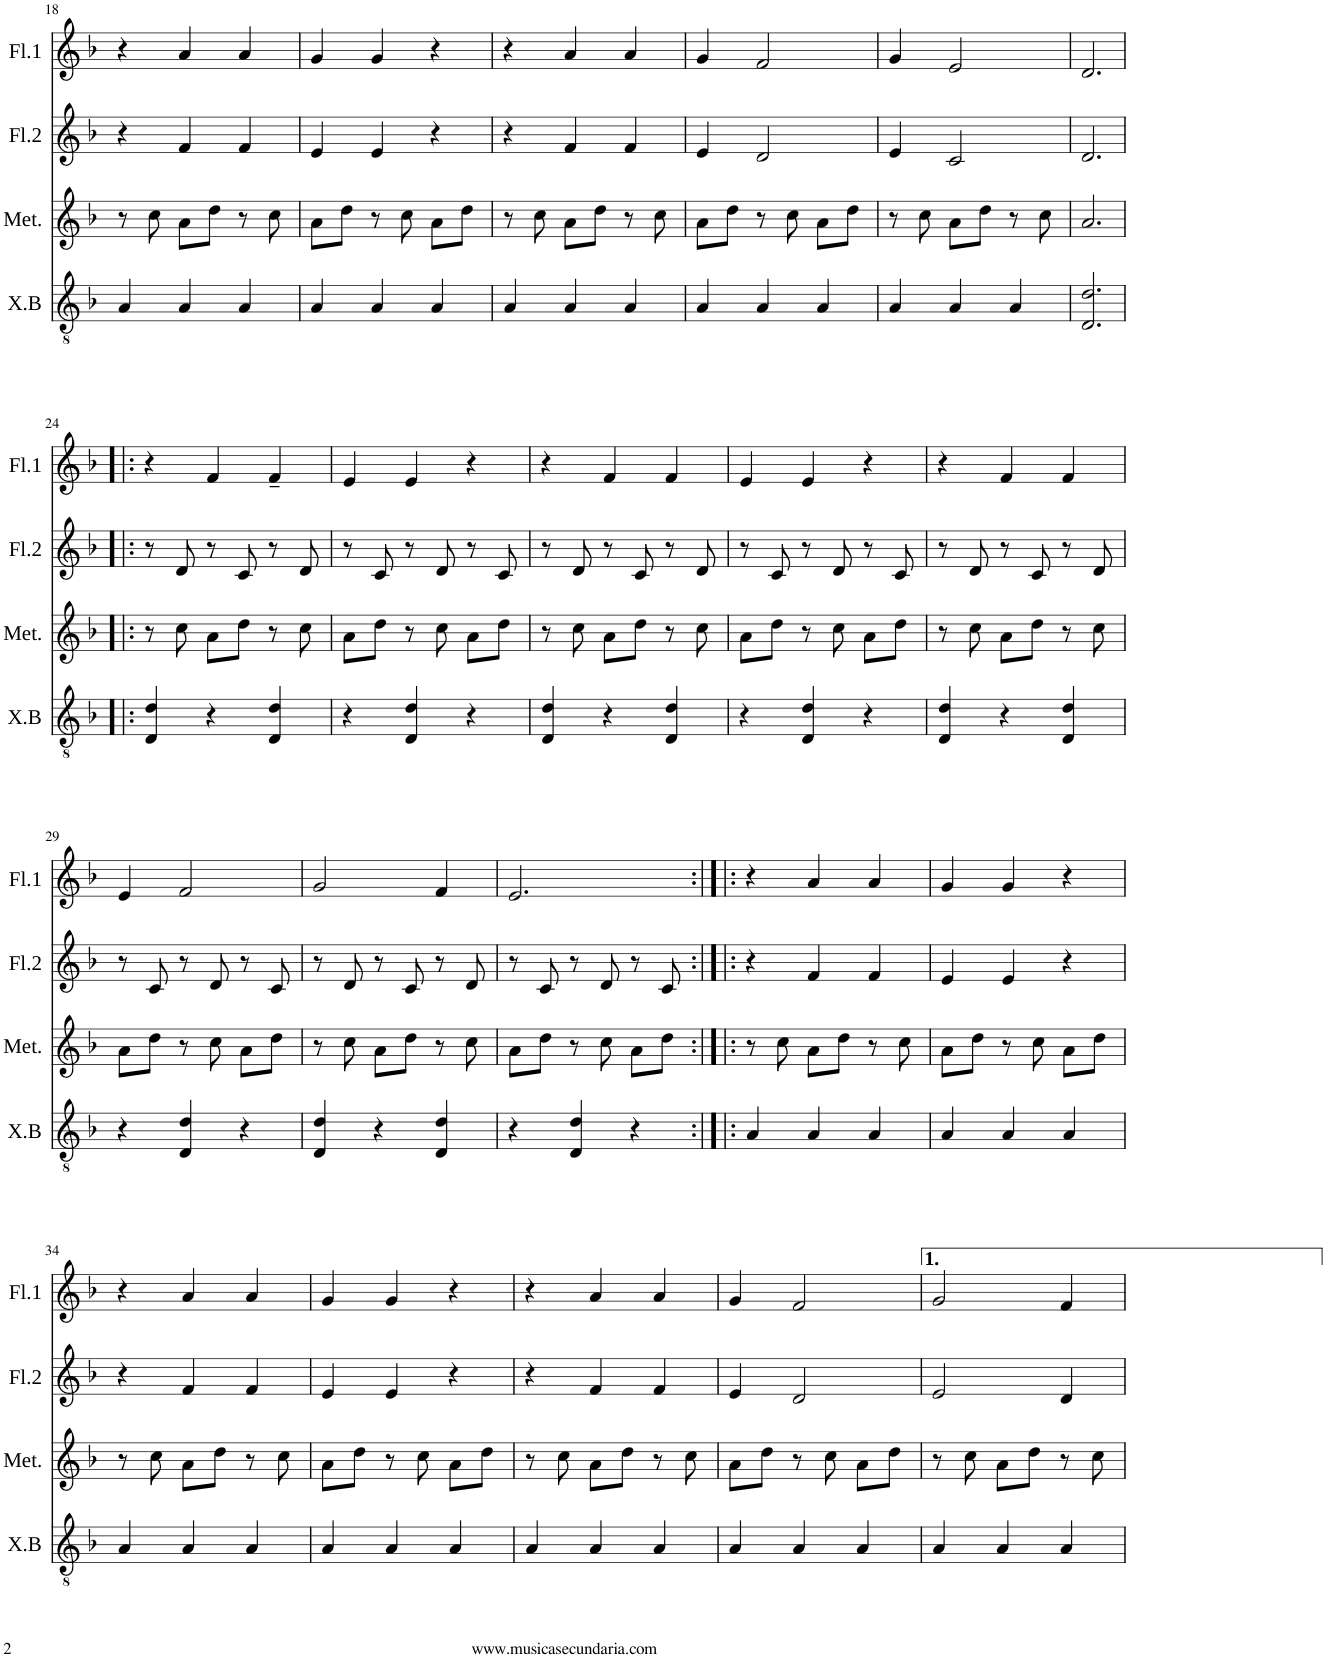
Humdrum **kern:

**kern	**kern	**kern	**kern
*part4	*part3	*part2	*part1
*staff4	*staff3	*staff2	*staff1
*I"Xil Bajo	*I"Metal/Fl.3	*I"Flauta 2	*I"Flauta 1
*I'X.B	*I'Met.	*I'Fl.2	*I'Fl.1
!!LO:PB:g=z
*clefGv2	*clefG2	*clefG2	*clefG2
*k[b-]	*k[b-]	*k[b-]	*k[b-]
*M3/4	*M3/4	*M3/4	*M3/4
=18	=18	=18	=18
4A/	8r	4r	4r
.	8cc\	.	.
4A/	8a\L	4f/	4a/
.	8dd\J	.	.
4A/	8r	4f/	4a/
.	8cc\	.	.
=19	=19	=19	=19
4A/	8a\L	4e/	4g/
.	8dd\J	.	.
4A/	8r	4e/	4g/
.	8cc\	.	.
4A/	8a\L	4r	4r
.	8dd\J	.	.
=20	=20	=20	=20
4A/	8r	4r	4r
.	8cc\	.	.
4A/	8a\L	4f/	4a/
.	8dd\J	.	.
4A/	8r	4f/	4a/
.	8cc\	.	.
=21	=21	=21	=21
4A/	8a\L	4e/	4g/
.	8dd\J	.	.
4A/	8r	2d/	2f/
.	8cc\	.	.
4A/	8a\L	.	.
.	8dd\J	.	.
=22	=22	=22	=22
4A/	8r	4e/	4g/
.	8cc\	.	.
4A/	8a\L	2c/	2e/
.	8dd\J	.	.
4A/	8r	.	.
.	8cc\	.	.
=23	=23	=23	=23
2.D/ 2.d/	2.a/	2.d/	2.d/
!!LO:LB:g=z
=24!|:	=24!|:	=24!|:	=24!|:
4D/ 4d/	8r	8r	4r
.	8cc\	8d/	.
4r	8a\L	8r	4f/
.	8dd\J	8c/	.
4D/ 4d/	8r	8r	4f~/
.	8cc\	8d/	.
=25	=25	=25	=25
4r	8a\L	8r	4e/
.	8dd\J	8c/	.
4D/ 4d/	8r	8r	4e/
.	8cc\	8d/	.
4r	8a\L	8r	4r
.	8dd\J	8c/	.
=26	=26	=26	=26
4D/ 4d/	8r	8r	4r
.	8cc\	8d/	.
4r	8a\L	8r	4f/
.	8dd\J	8c/	.
4D/ 4d/	8r	8r	4f/
.	8cc\	8d/	.
=27	=27	=27	=27
4r	8a\L	8r	4e/
.	8dd\J	8c/	.
4D/ 4d/	8r	8r	4e/
.	8cc\	8d/	.
4r	8a\L	8r	4r
.	8dd\J	8c/	.
=28	=28	=28	=28
4D/ 4d/	8r	8r	4r
.	8cc\	8d/	.
4r	8a\L	8r	4f/
.	8dd\J	8c/	.
4D/ 4d/	8r	8r	4f/
.	8cc\	8d/	.
!!LO:LB:g=z
=29	=29	=29	=29
4r	8a\L	8r	4e/
.	8dd\J	8c/	.
4D/ 4d/	8r	8r	2f/
.	8cc\	8d/	.
4r	8a\L	8r	.
.	8dd\J	8c/	.
=30	=30	=30	=30
4D/ 4d/	8r	8r	2g/
.	8cc\	8d/	.
4r	8a\L	8r	.
.	8dd\J	8c/	.
4D/ 4d/	8r	8r	4f/
.	8cc\	8d/	.
=31	=31	=31	=31
4r	8a\L	8r	2.e/
.	8dd\J	8c/	.
4D/ 4d/	8r	8r	.
.	8cc\	8d/	.
4r	8a\L	8r	.
.	8dd\J	8c/	.
=32:|!|:	=32:|!|:	=32:|!|:	=32:|!|:
4A/	8r	4r	4r
.	8cc\	.	.
4A/	8a\L	4f/	4a/
.	8dd\J	.	.
4A/	8r	4f/	4a/
.	8cc\	.	.
=33	=33	=33	=33
4A/	8a\L	4e/	4g/
.	8dd\J	.	.
4A/	8r	4e/	4g/
.	8cc\	.	.
4A/	8a\L	4r	4r
.	8dd\J	.	.
!!LO:LB:g=z
=34	=34	=34	=34
4A/	8r	4r	4r
.	8cc\	.	.
4A/	8a\L	4f/	4a/
.	8dd\J	.	.
4A/	8r	4f/	4a/
.	8cc\	.	.
=35	=35	=35	=35
4A/	8a\L	4e/	4g/
.	8dd\J	.	.
4A/	8r	4e/	4g/
.	8cc\	.	.
4A/	8a\L	4r	4r
.	8dd\J	.	.
=36	=36	=36	=36
4A/	8r	4r	4r
.	8cc\	.	.
4A/	8a\L	4f/	4a/
.	8dd\J	.	.
4A/	8r	4f/	4a/
.	8cc\	.	.
=37	=37	=37	=37
4A/	8a\L	4e/	4g/
.	8dd\J	.	.
4A/	8r	2d/	2f/
.	8cc\	.	.
4A/	8a\L	.	.
.	8dd\J	.	.
=38	=38	=38	=38
4A/	8r	2e/	2g/
.	8cc\	.	.
4A/	8a\L	.	.
.	8dd\J	.	.
4A/	8r	4d/	4f/
.	8cc\	.	.
=	=	=	=
*-	*-	*-	*-
